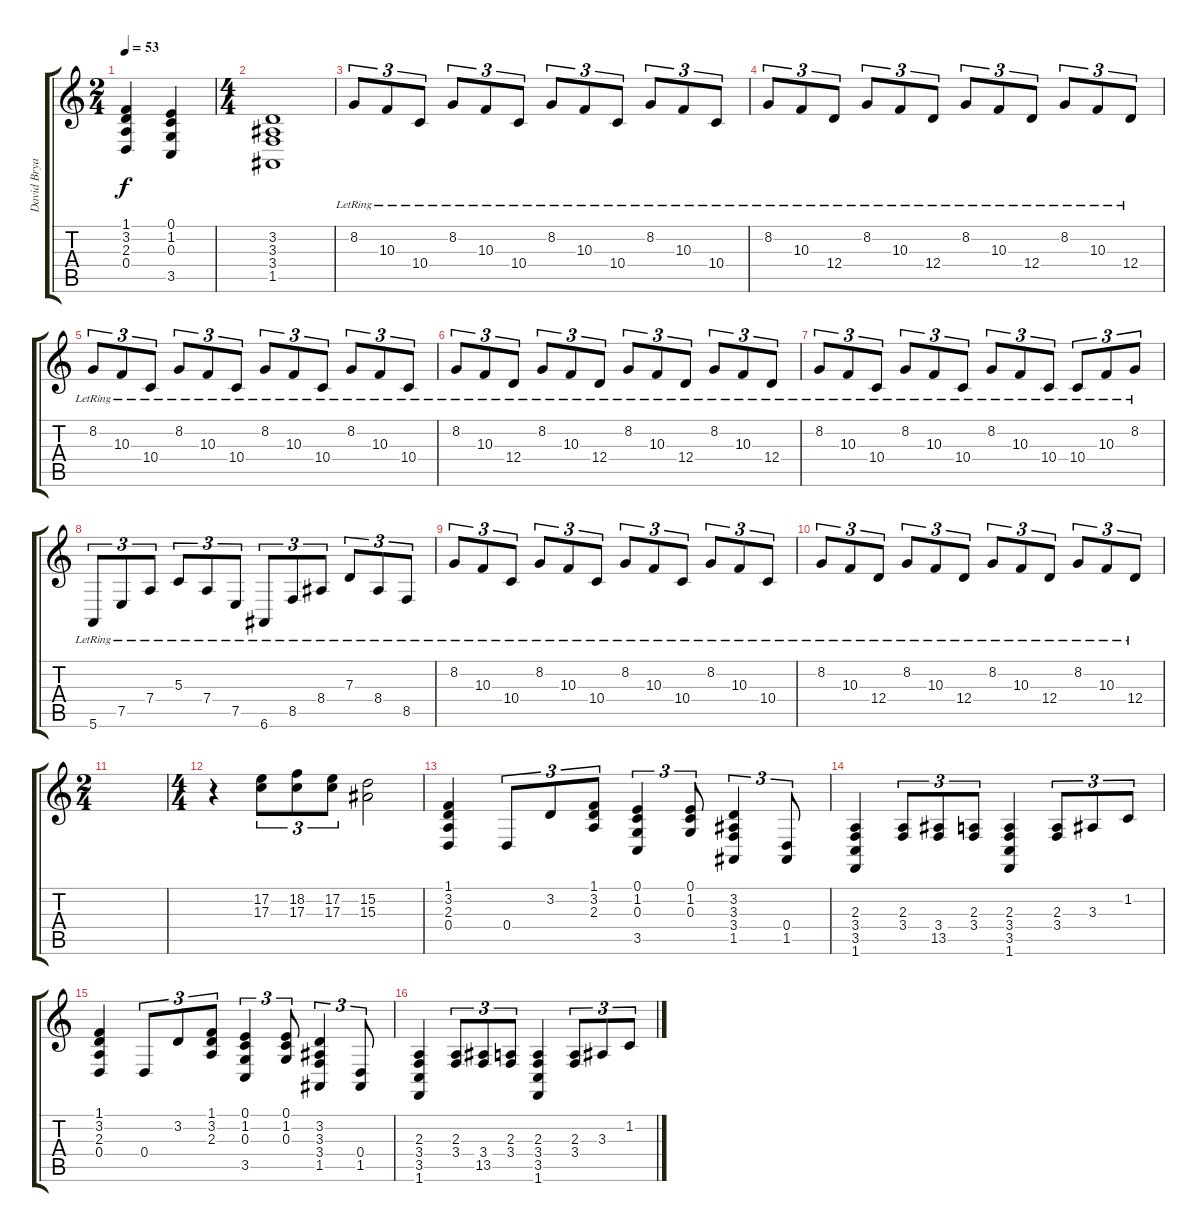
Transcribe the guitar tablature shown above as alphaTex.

\track ("David Bryan (Piano)" "David Brya") {instrument brightacousticpiano}
\staff {score tabs}
\tuning (E4 B3 G3 D3 A2 E2) {hide}
\ts (2 4)
\tempo 53
\clef g2
\ks c
(1.1 3.2 2.3 0.4).4{dy f} (0.1 1.2 0.3 3.5).4 |
\ts (4 4)
(3.2 3.3 3.4 1.5).1 |
8.2{lr}.8{tu (3 2)} 10.3{lr}.8{tu (3 2)} 10.4{lr}.8{tu (3 2)} 8.2{lr}.8{tu (3 2)} 10.3{lr}.8{tu (3 2)} 10.4{lr}.8{tu (3 2)} 8.2{lr}.8{tu (3 2)} 10.3{lr}.8{tu (3 2)} 10.4{lr}.8{tu (3 2)} 8.2{lr}.8{tu (3 2)} 10.3{lr}.8{tu (3 2)} 10.4{lr}.8{tu (3 2)} |
8.2{lr}.8{tu (3 2)} 10.3{lr}.8{tu (3 2)} 12.4{lr}.8{tu (3 2)} 8.2{lr}.8{tu (3 2)} 10.3{lr}.8{tu (3 2)} 12.4{lr}.8{tu (3 2)} 8.2{lr}.8{tu (3 2)} 10.3{lr}.8{tu (3 2)} 12.4{lr}.8{tu (3 2)} 8.2{lr}.8{tu (3 2)} 10.3{lr}.8{tu (3 2)} 12.4{lr}.8{tu (3 2)} |
8.2{lr}.8{tu (3 2)} 10.3{lr}.8{tu (3 2)} 10.4{lr}.8{tu (3 2)} 8.2{lr}.8{tu (3 2)} 10.3{lr}.8{tu (3 2)} 10.4{lr}.8{tu (3 2)} 8.2{lr}.8{tu (3 2)} 10.3{lr}.8{tu (3 2)} 10.4{lr}.8{tu (3 2)} 8.2{lr}.8{tu (3 2)} 10.3{lr}.8{tu (3 2)} 10.4{lr}.8{tu (3 2)} |
8.2{lr}.8{tu (3 2)} 10.3{lr}.8{tu (3 2)} 12.4{lr}.8{tu (3 2)} 8.2{lr}.8{tu (3 2)} 10.3{lr}.8{tu (3 2)} 12.4{lr}.8{tu (3 2)} 8.2{lr}.8{tu (3 2)} 10.3{lr}.8{tu (3 2)} 12.4{lr}.8{tu (3 2)} 8.2{lr}.8{tu (3 2)} 10.3{lr}.8{tu (3 2)} 12.4{lr}.8{tu (3 2)} |
8.2{lr}.8{tu (3 2)} 10.3{lr}.8{tu (3 2)} 10.4{lr}.8{tu (3 2)} 8.2{lr}.8{tu (3 2)} 10.3{lr}.8{tu (3 2)} 10.4{lr}.8{tu (3 2)} 8.2{lr}.8{tu (3 2)} 10.3{lr}.8{tu (3 2)} 10.4{lr}.8{tu (3 2)} 10.4{lr}.8{tu (3 2)} 10.3{lr}.8{tu (3 2)} 8.2{lr}.8{tu (3 2)} |
5.6{lr}.8{tu (3 2)} 7.5{lr}.8{tu (3 2)} 7.4{lr}.8{tu (3 2)} 5.3{lr}.8{tu (3 2)} 7.4{lr}.8{tu (3 2)} 7.5{lr}.8{tu (3 2)} 6.6{lr}.8{tu (3 2)} 8.5{lr}.8{tu (3 2)} 8.4{lr}.8{tu (3 2)} 7.3{lr}.8{tu (3 2)} 8.4{lr}.8{tu (3 2)} 8.5{lr}.8{tu (3 2)} |
8.2{lr}.8{tu (3 2)} 10.3{lr}.8{tu (3 2)} 10.4{lr}.8{tu (3 2)} 8.2{lr}.8{tu (3 2)} 10.3{lr}.8{tu (3 2)} 10.4{lr}.8{tu (3 2)} 8.2{lr}.8{tu (3 2)} 10.3{lr}.8{tu (3 2)} 10.4{lr}.8{tu (3 2)} 8.2{lr}.8{tu (3 2)} 10.3{lr}.8{tu (3 2)} 10.4{lr}.8{tu (3 2)} |
8.2{lr}.8{tu (3 2)} 10.3{lr}.8{tu (3 2)} 12.4{lr}.8{tu (3 2)} 8.2{lr}.8{tu (3 2)} 10.3{lr}.8{tu (3 2)} 12.4{lr}.8{tu (3 2)} 8.2{lr}.8{tu (3 2)} 10.3{lr}.8{tu (3 2)} 12.4{lr}.8{tu (3 2)} 8.2{lr}.8{tu (3 2)} 10.3{lr}.8{tu (3 2)} 12.4{lr}.8{tu (3 2)} |
\ts (2 4)
|
\ts (4 4)
r.4 (17.2 17.3).8{tu (3 2)} (18.2 17.3).8{tu (3 2)} (17.2 17.3).8{tu (3 2)} (15.2 15.3).2 |
(1.1 3.2 2.3 0.4).4 0.4.8{tu (3 2)} 3.2.8{tu (3 2)} (1.1 3.2 2.3).8{tu (3 2)} (0.1 1.2 0.3 3.5).4{tu (3 2)} (0.1 1.2 0.3).8{tu (3 2)} (3.2 3.3 3.4 1.5).4{tu (3 2)} (0.4 1.5).8{tu (3 2)} |
(2.3 3.4 3.5 1.6).4 (2.3 3.4).8{tu (3 2)} (3.4 13.5).8{tu (3 2)} (2.3 3.4).8{tu (3 2)} (2.3 3.4 3.5 1.6).4 (2.3 3.4).8{tu (3 2)} 3.3.8{tu (3 2)} 1.2.8{tu (3 2)} |
(1.1 3.2 2.3 0.4).4 0.4.8{tu (3 2)} 3.2.8{tu (3 2)} (1.1 3.2 2.3).8{tu (3 2)} (0.1 1.2 0.3 3.5).4{tu (3 2)} (0.1 1.2 0.3).8{tu (3 2)} (3.2 3.3 3.4 1.5).4{tu (3 2)} (0.4 1.5).8{tu (3 2)} |
(2.3 3.4 3.5 1.6).4 (2.3 3.4).8{tu (3 2)} (3.4 13.5).8{tu (3 2)} (2.3 3.4).8{tu (3 2)} (2.3 3.4 3.5 1.6).4 (2.3 3.4).8{tu (3 2)} 3.3.8{tu (3 2)} 1.2.8{tu (3 2)}
